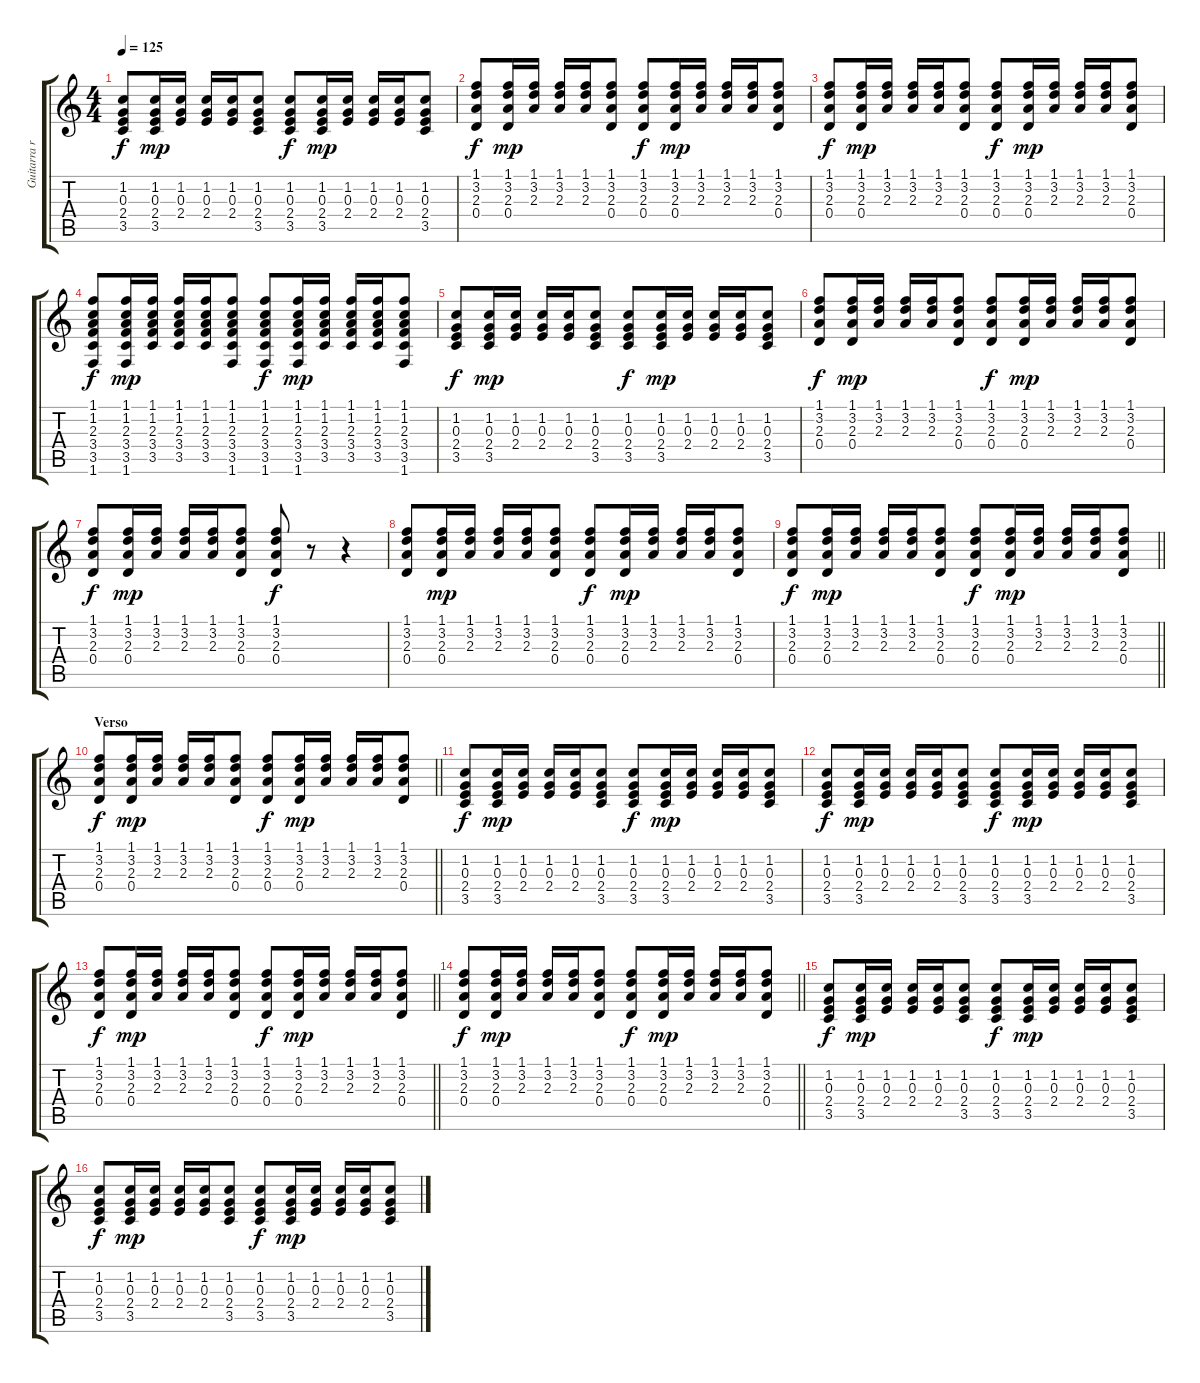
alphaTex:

\track ("Guitarra rítmica" "Guitarra r") {instrument acousticguitarsteel}
\staff {score tabs}
\tuning (E4 B3 G3 D3 A2 E2) {hide}
\ts (4 4)
\tempo 125
\clef g2
\ks c
(1.2 0.3 2.4 3.5).8{dy f} (1.2 0.3 2.4 3.5).16{dy mp} (1.2 0.3 2.4).16 (1.2 0.3 2.4).16 (1.2 0.3 2.4).16 (1.2 0.3 2.4 3.5).8 (1.2 0.3 2.4 3.5).8{dy f} (1.2 0.3 2.4 3.5).16{dy mp} (1.2 0.3 2.4).16 (1.2 0.3 2.4).16 (1.2 0.3 2.4).16 (1.2 0.3 2.4 3.5).8 |
(1.1 3.2 2.3 0.4).8{dy f} (1.1 3.2 2.3 0.4).16{dy mp} (1.1 3.2 2.3).16 (1.1 3.2 2.3).16 (1.1 3.2 2.3).16 (1.1 3.2 2.3 0.4).8 (1.1 3.2 2.3 0.4).8{dy f} (1.1 3.2 2.3 0.4).16{dy mp} (1.1 3.2 2.3).16 (1.1 3.2 2.3).16 (1.1 3.2 2.3).16 (1.1 3.2 2.3 0.4).8 |
(1.1 3.2 2.3 0.4).8{dy f} (1.1 3.2 2.3 0.4).16{dy mp} (1.1 3.2 2.3).16 (1.1 3.2 2.3).16 (1.1 3.2 2.3).16 (1.1 3.2 2.3 0.4).8 (1.1 3.2 2.3 0.4).8{dy f} (1.1 3.2 2.3 0.4).16{dy mp} (1.1 3.2 2.3).16 (1.1 3.2 2.3).16 (1.1 3.2 2.3).16 (1.1 3.2 2.3 0.4).8 |
(1.1 1.2 2.3 3.4 3.5 1.6).8{dy f} (1.1 1.2 2.3 3.4 3.5 1.6).16{dy mp} (1.1 1.2 2.3 3.4 3.5).16 (1.1 1.2 2.3 3.4 3.5).16 (1.1 1.2 2.3 3.4 3.5).16 (1.1 1.2 2.3 3.4 3.5 1.6).8 (1.1 1.2 2.3 3.4 3.5 1.6).8{dy f} (1.1 1.2 2.3 3.4 3.5 1.6).16{dy mp} (1.1 1.2 2.3 3.4 3.5).16 (1.1 1.2 2.3 3.4 3.5).16 (1.1 1.2 2.3 3.4 3.5).16 (1.1 1.2 2.3 3.4 3.5 1.6).8 |
(1.2 0.3 2.4 3.5).8{dy f} (1.2 0.3 2.4 3.5).16{dy mp} (1.2 0.3 2.4).16 (1.2 0.3 2.4).16 (1.2 0.3 2.4).16 (1.2 0.3 2.4 3.5).8 (1.2 0.3 2.4 3.5).8{dy f} (1.2 0.3 2.4 3.5).16{dy mp} (1.2 0.3 2.4).16 (1.2 0.3 2.4).16 (1.2 0.3 2.4).16 (1.2 0.3 2.4 3.5).8 |
(1.1 3.2 2.3 0.4).8{dy f} (1.1 3.2 2.3 0.4).16{dy mp} (1.1 3.2 2.3).16 (1.1 3.2 2.3).16 (1.1 3.2 2.3).16 (1.1 3.2 2.3 0.4).8 (1.1 3.2 2.3 0.4).8{dy f} (1.1 3.2 2.3 0.4).16{dy mp} (1.1 3.2 2.3).16 (1.1 3.2 2.3).16 (1.1 3.2 2.3).16 (1.1 3.2 2.3 0.4).8 |
(1.1 3.2 2.3 0.4).8{dy f} (1.1 3.2 2.3 0.4).16{dy mp} (1.1 3.2 2.3).16 (1.1 3.2 2.3).16 (1.1 3.2 2.3).16 (1.1 3.2 2.3 0.4).8 (1.1 3.2 2.3 0.4).8{dy f} r.8 r.4 |
(1.1 3.2 2.3 0.4).8 (1.1 3.2 2.3 0.4).16{dy mp} (1.1 3.2 2.3).16 (1.1 3.2 2.3).16 (1.1 3.2 2.3).16 (1.1 3.2 2.3 0.4).8 (1.1 3.2 2.3 0.4).8{dy f} (1.1 3.2 2.3 0.4).16{dy mp} (1.1 3.2 2.3).16 (1.1 3.2 2.3).16 (1.1 3.2 2.3).16 (1.1 3.2 2.3 0.4).8 |
\barLineRight lightlight
(1.1 3.2 2.3 0.4).8{dy f} (1.1 3.2 2.3 0.4).16{dy mp} (1.1 3.2 2.3).16 (1.1 3.2 2.3).16 (1.1 3.2 2.3).16 (1.1 3.2 2.3 0.4).8 (1.1 3.2 2.3 0.4).8{dy f} (1.1 3.2 2.3 0.4).16{dy mp} (1.1 3.2 2.3).16 (1.1 3.2 2.3).16 (1.1 3.2 2.3).16 (1.1 3.2 2.3 0.4).8 |
\section ("" "Verso")
\barLineRight lightlight
(1.1 3.2 2.3 0.4).8{dy f} (1.1 3.2 2.3 0.4).16{dy mp} (1.1 3.2 2.3).16 (1.1 3.2 2.3).16 (1.1 3.2 2.3).16 (1.1 3.2 2.3 0.4).8 (1.1 3.2 2.3 0.4).8{dy f} (1.1 3.2 2.3 0.4).16{dy mp} (1.1 3.2 2.3).16 (1.1 3.2 2.3).16 (1.1 3.2 2.3).16 (1.1 3.2 2.3 0.4).8 |
(1.2 0.3 2.4 3.5).8{dy f} (1.2 0.3 2.4 3.5).16{dy mp} (1.2 0.3 2.4).16 (1.2 0.3 2.4).16 (1.2 0.3 2.4).16 (1.2 0.3 2.4 3.5).8 (1.2 0.3 2.4 3.5).8{dy f} (1.2 0.3 2.4 3.5).16{dy mp} (1.2 0.3 2.4).16 (1.2 0.3 2.4).16 (1.2 0.3 2.4).16 (1.2 0.3 2.4 3.5).8 |
(1.2 0.3 2.4 3.5).8{dy f} (1.2 0.3 2.4 3.5).16{dy mp} (1.2 0.3 2.4).16 (1.2 0.3 2.4).16 (1.2 0.3 2.4).16 (1.2 0.3 2.4 3.5).8 (1.2 0.3 2.4 3.5).8{dy f} (1.2 0.3 2.4 3.5).16{dy mp} (1.2 0.3 2.4).16 (1.2 0.3 2.4).16 (1.2 0.3 2.4).16 (1.2 0.3 2.4 3.5).8 |
\barLineRight lightlight
(1.1 3.2 2.3 0.4).8{dy f} (1.1 3.2 2.3 0.4).16{dy mp} (1.1 3.2 2.3).16 (1.1 3.2 2.3).16 (1.1 3.2 2.3).16 (1.1 3.2 2.3 0.4).8 (1.1 3.2 2.3 0.4).8{dy f} (1.1 3.2 2.3 0.4).16{dy mp} (1.1 3.2 2.3).16 (1.1 3.2 2.3).16 (1.1 3.2 2.3).16 (1.1 3.2 2.3 0.4).8 |
\barLineRight lightlight
(1.1 3.2 2.3 0.4).8{dy f} (1.1 3.2 2.3 0.4).16{dy mp} (1.1 3.2 2.3).16 (1.1 3.2 2.3).16 (1.1 3.2 2.3).16 (1.1 3.2 2.3 0.4).8 (1.1 3.2 2.3 0.4).8{dy f} (1.1 3.2 2.3 0.4).16{dy mp} (1.1 3.2 2.3).16 (1.1 3.2 2.3).16 (1.1 3.2 2.3).16 (1.1 3.2 2.3 0.4).8 |
(1.2 0.3 2.4 3.5).8{dy f} (1.2 0.3 2.4 3.5).16{dy mp} (1.2 0.3 2.4).16 (1.2 0.3 2.4).16 (1.2 0.3 2.4).16 (1.2 0.3 2.4 3.5).8 (1.2 0.3 2.4 3.5).8{dy f} (1.2 0.3 2.4 3.5).16{dy mp} (1.2 0.3 2.4).16 (1.2 0.3 2.4).16 (1.2 0.3 2.4).16 (1.2 0.3 2.4 3.5).8 |
(1.2 0.3 2.4 3.5).8{dy f} (1.2 0.3 2.4 3.5).16{dy mp} (1.2 0.3 2.4).16 (1.2 0.3 2.4).16 (1.2 0.3 2.4).16 (1.2 0.3 2.4 3.5).8 (1.2 0.3 2.4 3.5).8{dy f} (1.2 0.3 2.4 3.5).16{dy mp} (1.2 0.3 2.4).16 (1.2 0.3 2.4).16 (1.2 0.3 2.4).16 (1.2 0.3 2.4 3.5).8
